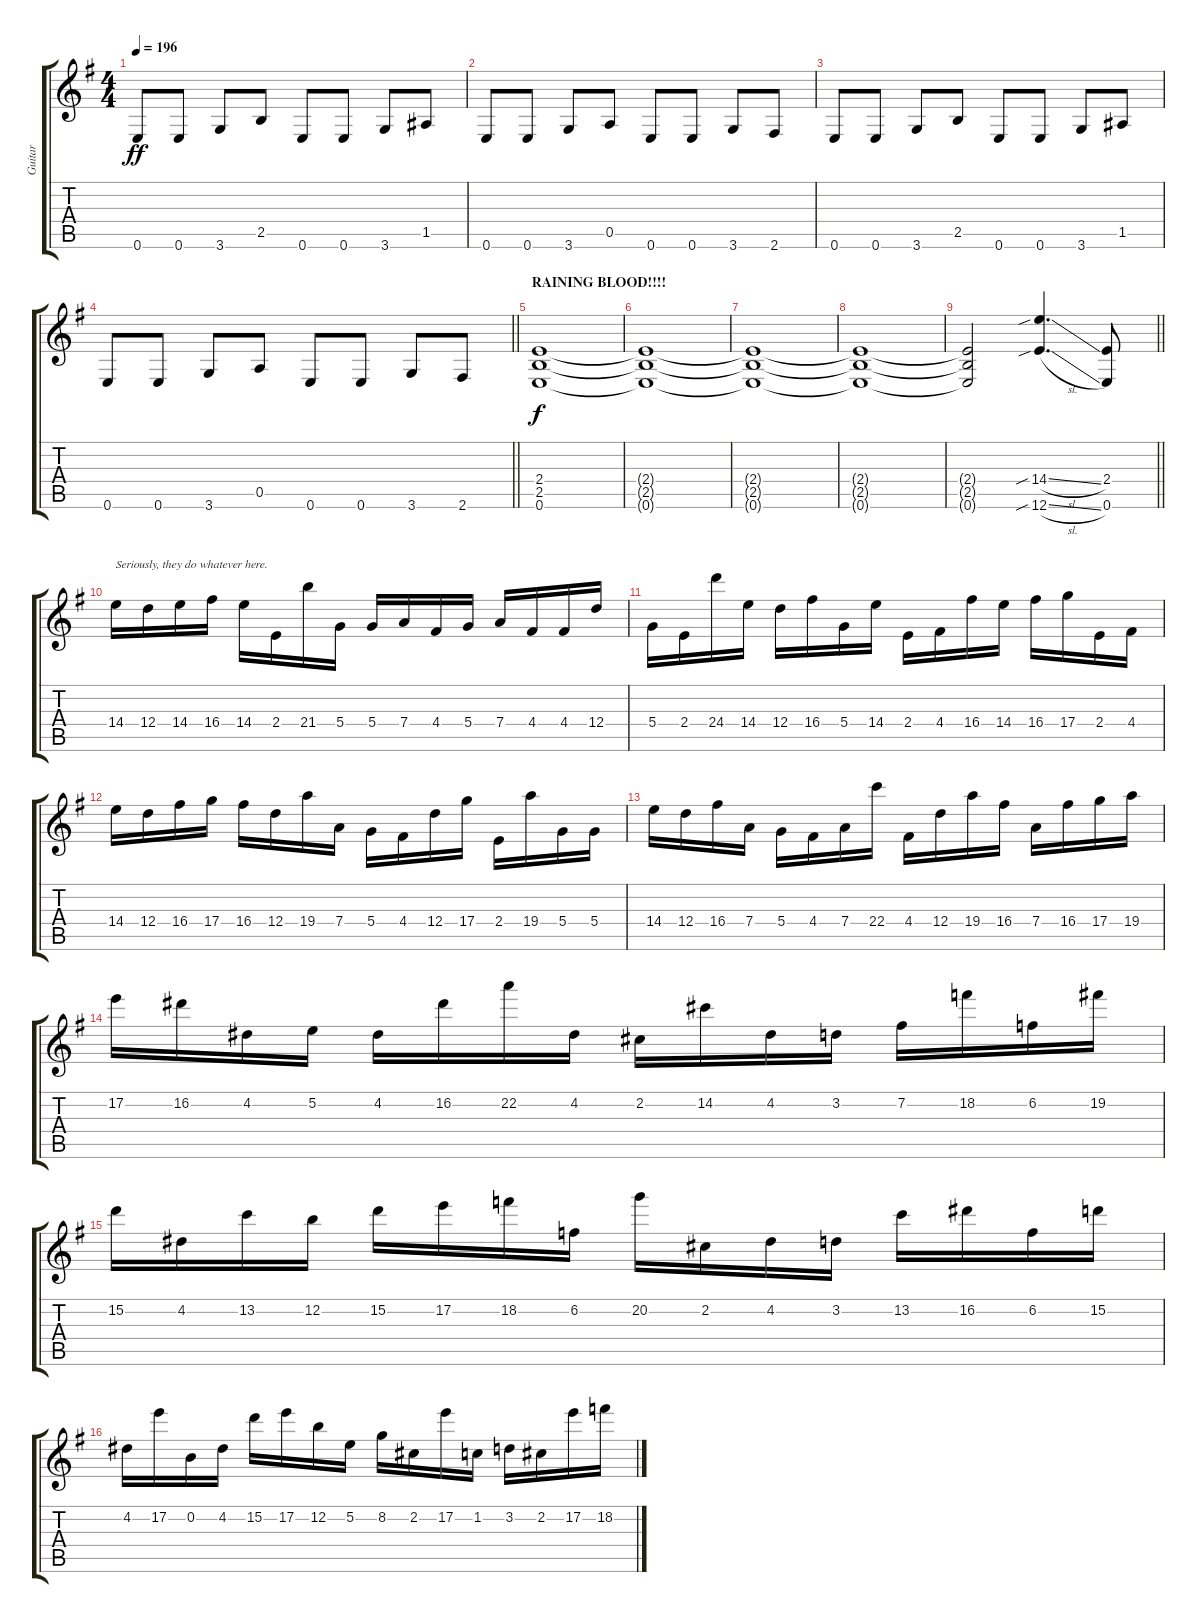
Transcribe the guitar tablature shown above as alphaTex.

\track ("Guitar" "Guitar") {instrument distortionguitar}
\staff {score tabs}
\tuning (E4 B3 G3 D3 A2 E2) {hide}
\ts (4 4)
\tempo 196
\clef g2
\ks eminor
0.6.8{dy ff} 0.6.8 3.6.8 2.5.8 0.6.8 0.6.8 3.6.8 1.5.8 |
0.6.8 0.6.8 3.6.8 0.5.8 0.6.8 0.6.8 3.6.8 2.6.8 |
0.6.8 0.6.8 3.6.8 2.5.8 0.6.8 0.6.8 3.6.8 1.5.8 |
\barLineRight lightlight
0.6.8 0.6.8 3.6.8 0.5.8 0.6.8 0.6.8 3.6.8 2.6.8 |
\section ("" "RAINING BLOOD!!!!")
(2.4 2.5 0.6).1{dy f} |
(2.4{t} 2.5{t} 0.6{t}).1 |
(2.4{t} 2.5{t} 0.6{t}).1 |
(2.4{t} 2.5{t} 0.6{t}).1 |
\barLineRight lightlight
(2.4{t} 2.5{t} 0.6{t}).2 (14.4{sib sl} 12.6{sib sl}).4{d} (2.4 0.6).8 |
\section ("" "")
14.4.16{txt "Seriously, they do whatever here." volume 14} 12.4.16 14.4.16 16.4.16 14.4.16 2.4.16 21.4.16 5.4.16 5.4.16 7.4.16 4.4.16 5.4.16 7.4.16 4.4.16 4.4.16 12.4.16 |
5.4.16 2.4.16 24.4.16 14.4.16 12.4.16 16.4.16 5.4.16 14.4.16 2.4.16 4.4.16 16.4.16 14.4.16 16.4.16 17.4.16 2.4.16 4.4.16 |
14.4.16 12.4.16 16.4.16 17.4.16 16.4.16 12.4.16 19.4.16 7.4.16 5.4.16 4.4.16 12.4.16 17.4.16 2.4.16 19.4.16 5.4.16 5.4.16 |
14.4.16 12.4.16 16.4.16 7.4.16 5.4.16 4.4.16 7.4.16 22.4.16 4.4.16 12.4.16 19.4.16 16.4.16 7.4.16 16.4.16 17.4.16 19.4.16 |
17.2.16 16.2.16 4.2.16 5.2.16 4.2.16 16.2.16 22.2.16 4.2.16 2.2.16 14.2.16 4.2.16 3.2.16 7.2.16 18.2.16 6.2.16 19.2.16 |
15.2.16 4.2.16 13.2.16 12.2.16 15.2.16 17.2.16 18.2.16 6.2.16 20.2.16 2.2.16 4.2.16 3.2.16 13.2.16 16.2.16 6.2.16 15.2.16 |
4.2.16 17.2.16 0.2.16 4.2.16 15.2.16 17.2.16 12.2.16 5.2.16 8.2.16 2.2.16 17.2.16 1.2.16 3.2.16 2.2.16 17.2.16 18.2.16
